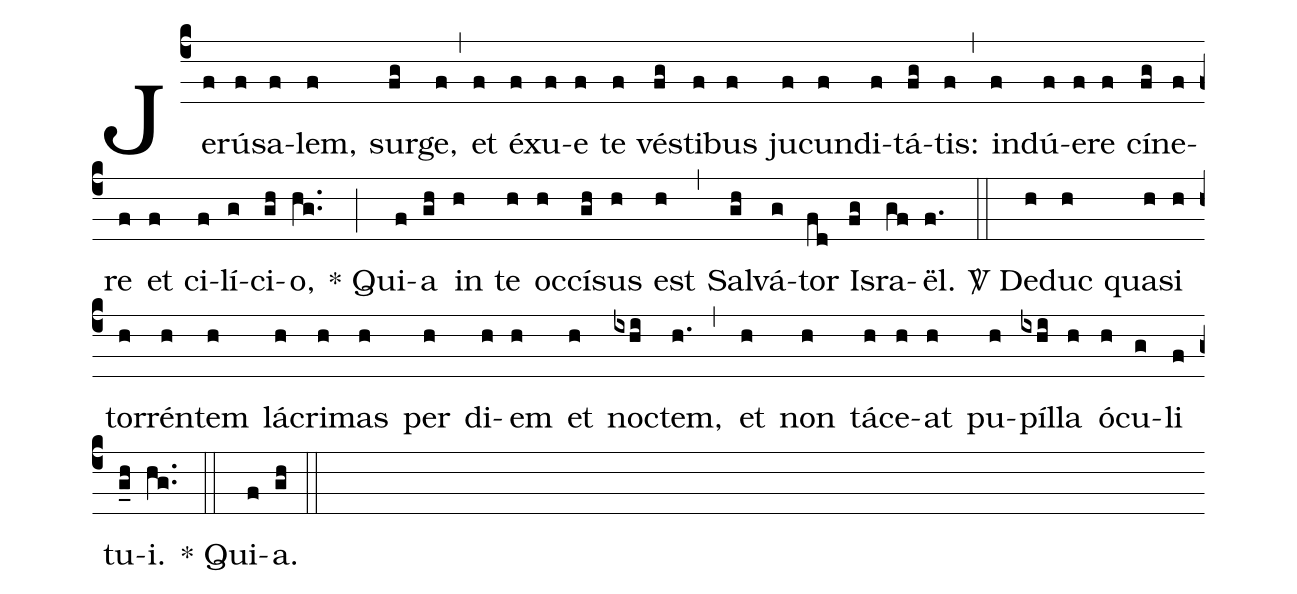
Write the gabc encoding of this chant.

%%
(c4) Je(f)rú(f)sa(f)lem,(f) sur(fg)ge,(f) (,) et(f) é(f)xu(f)e(f) te(f) vés(fg)ti(f)bus(f) ju(f)cun(f)di(f)tá(fg)tis:(f) (,) in(f)dú(f)e(f)re(f) cí(fg)ne(f)re(f) et(f) ci(f)lí(g)ci(gh)o,(hg..) (;)

<sp>*</sp> Qui(f)a(gh) in(h) te(h) oc(h)cí(gh)sus(h) est(h) (,) Sal(gh)vá(g)tor(fd) Is(fg)ra(gf)ël.(f.) (::)

<sp>V/</sp> De(h)duc(h) qua(h)si(h) tor(h)rén(h)tem(h) lá(h)cri(h)mas(h) per(h) di(h)em(h) et(h) noc(ixhi)tem,(h.) (,) et(h) non(h) tá(h)ce(h)at(h) pu(h)píl(ixhi)la(h) ó(h)cu(g)li(f) tu(g_h)i.(hg..) (::)

<sp>*</sp> Qui(f)a.(gh) (::)
